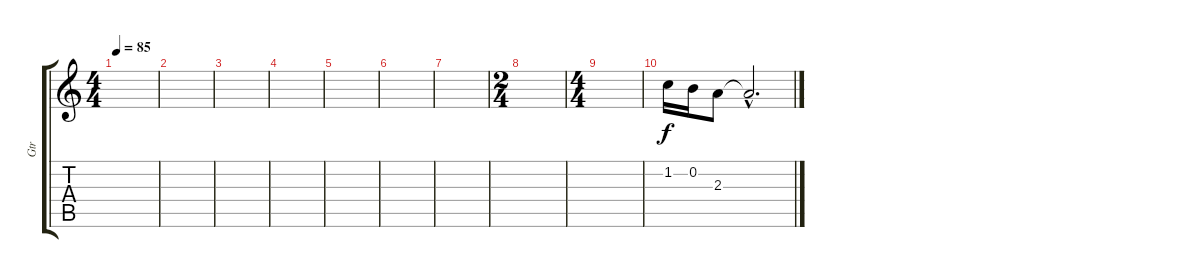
\track ("Gtr" "Gtr") {instrument electricguitarjazz}
\staff {score tabs}
\tuning (E4 B3 G3 D3 A2 E2) {hide}
\ts (4 4)
\tempo 85
\clef g2
\ks c
|
|
|
|
|
|
|
\ts (2 4)
|
\ts (4 4)
|
1.2.16 0.2.16 2.3.8 2.3{hac t}.2{d}
